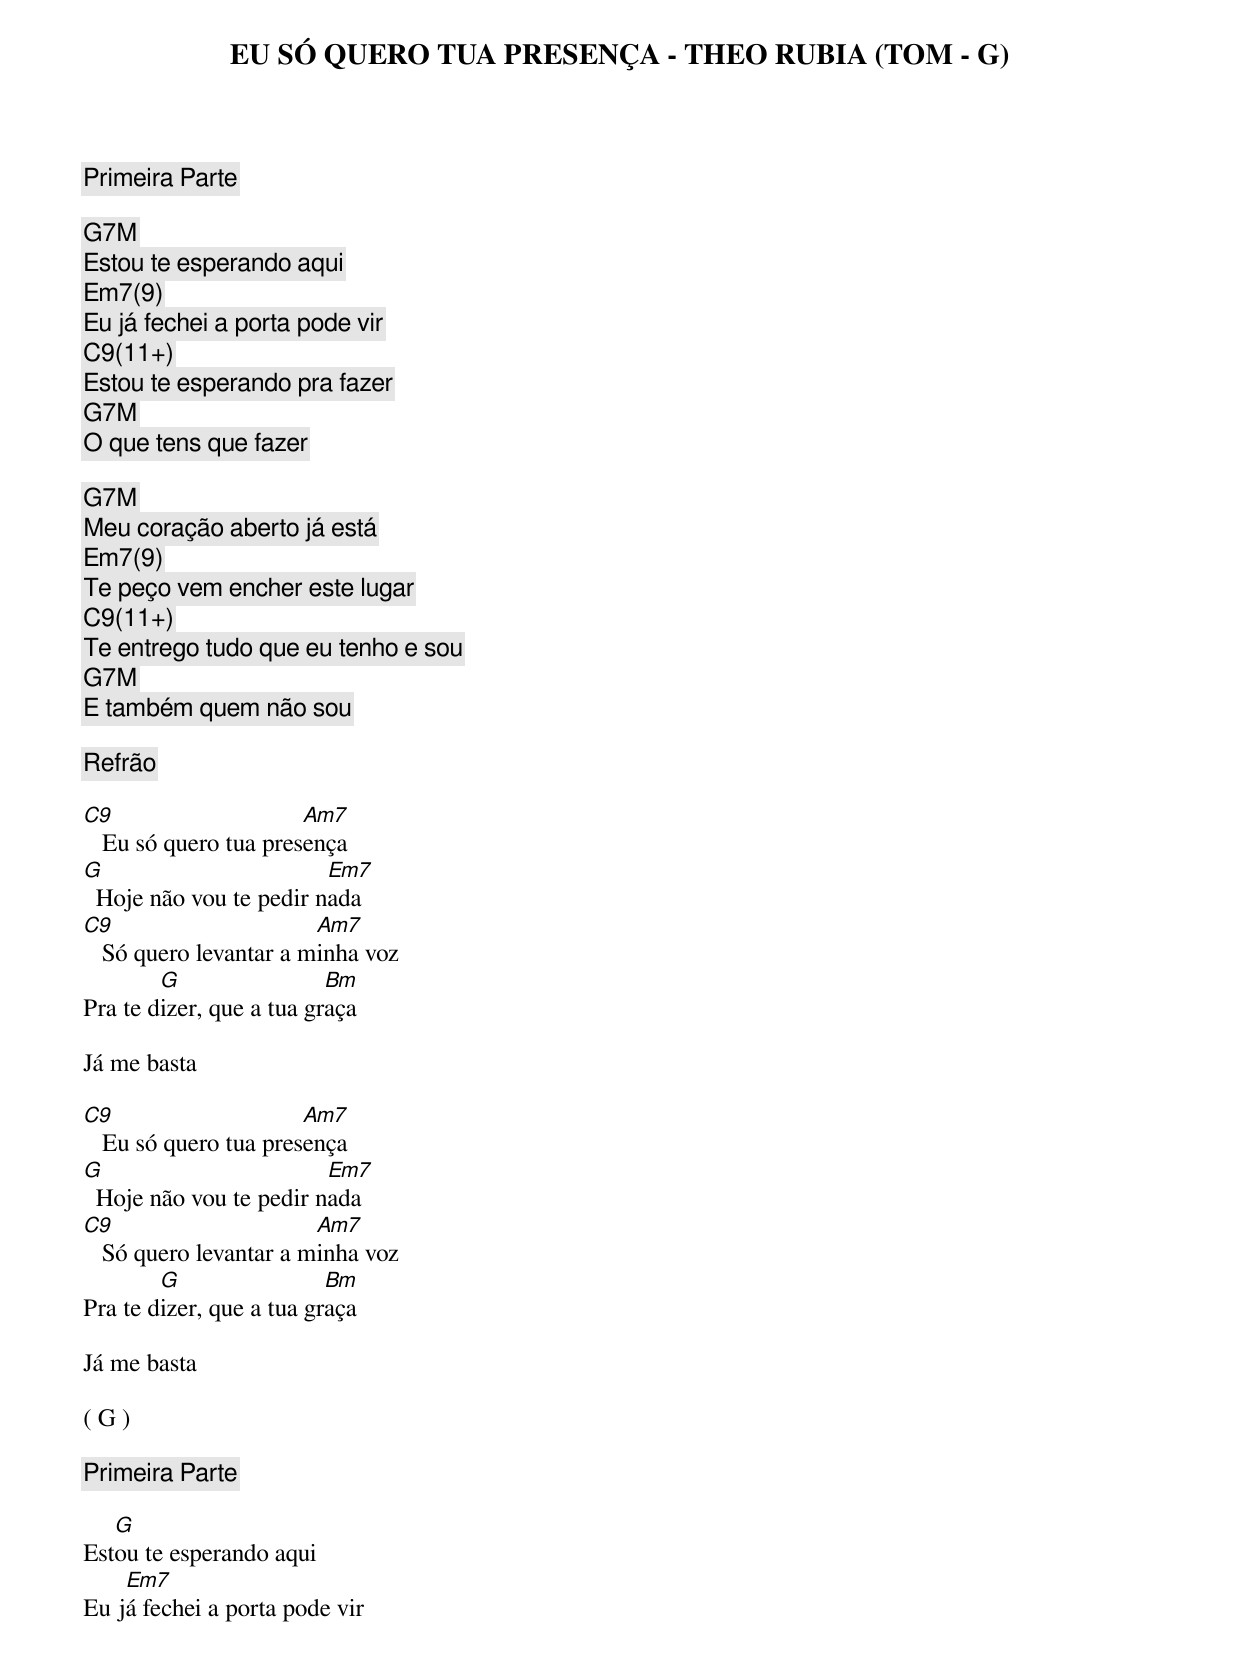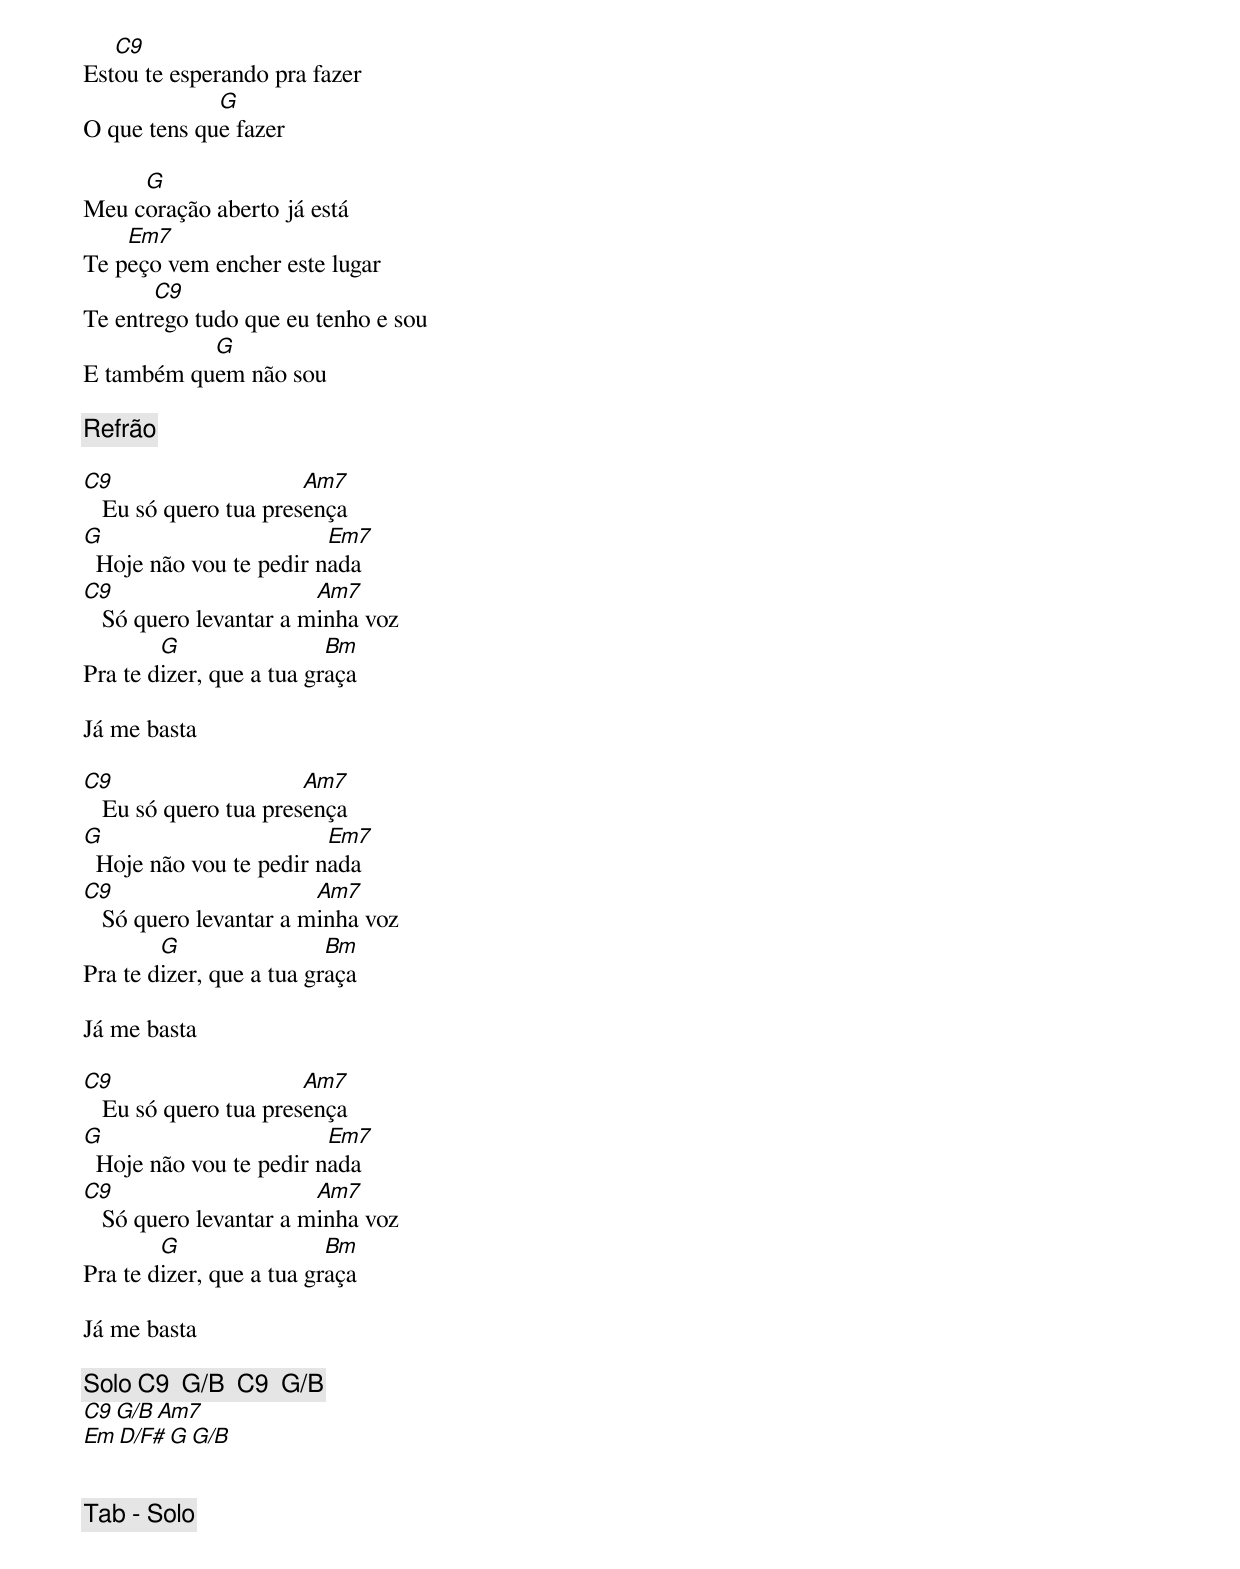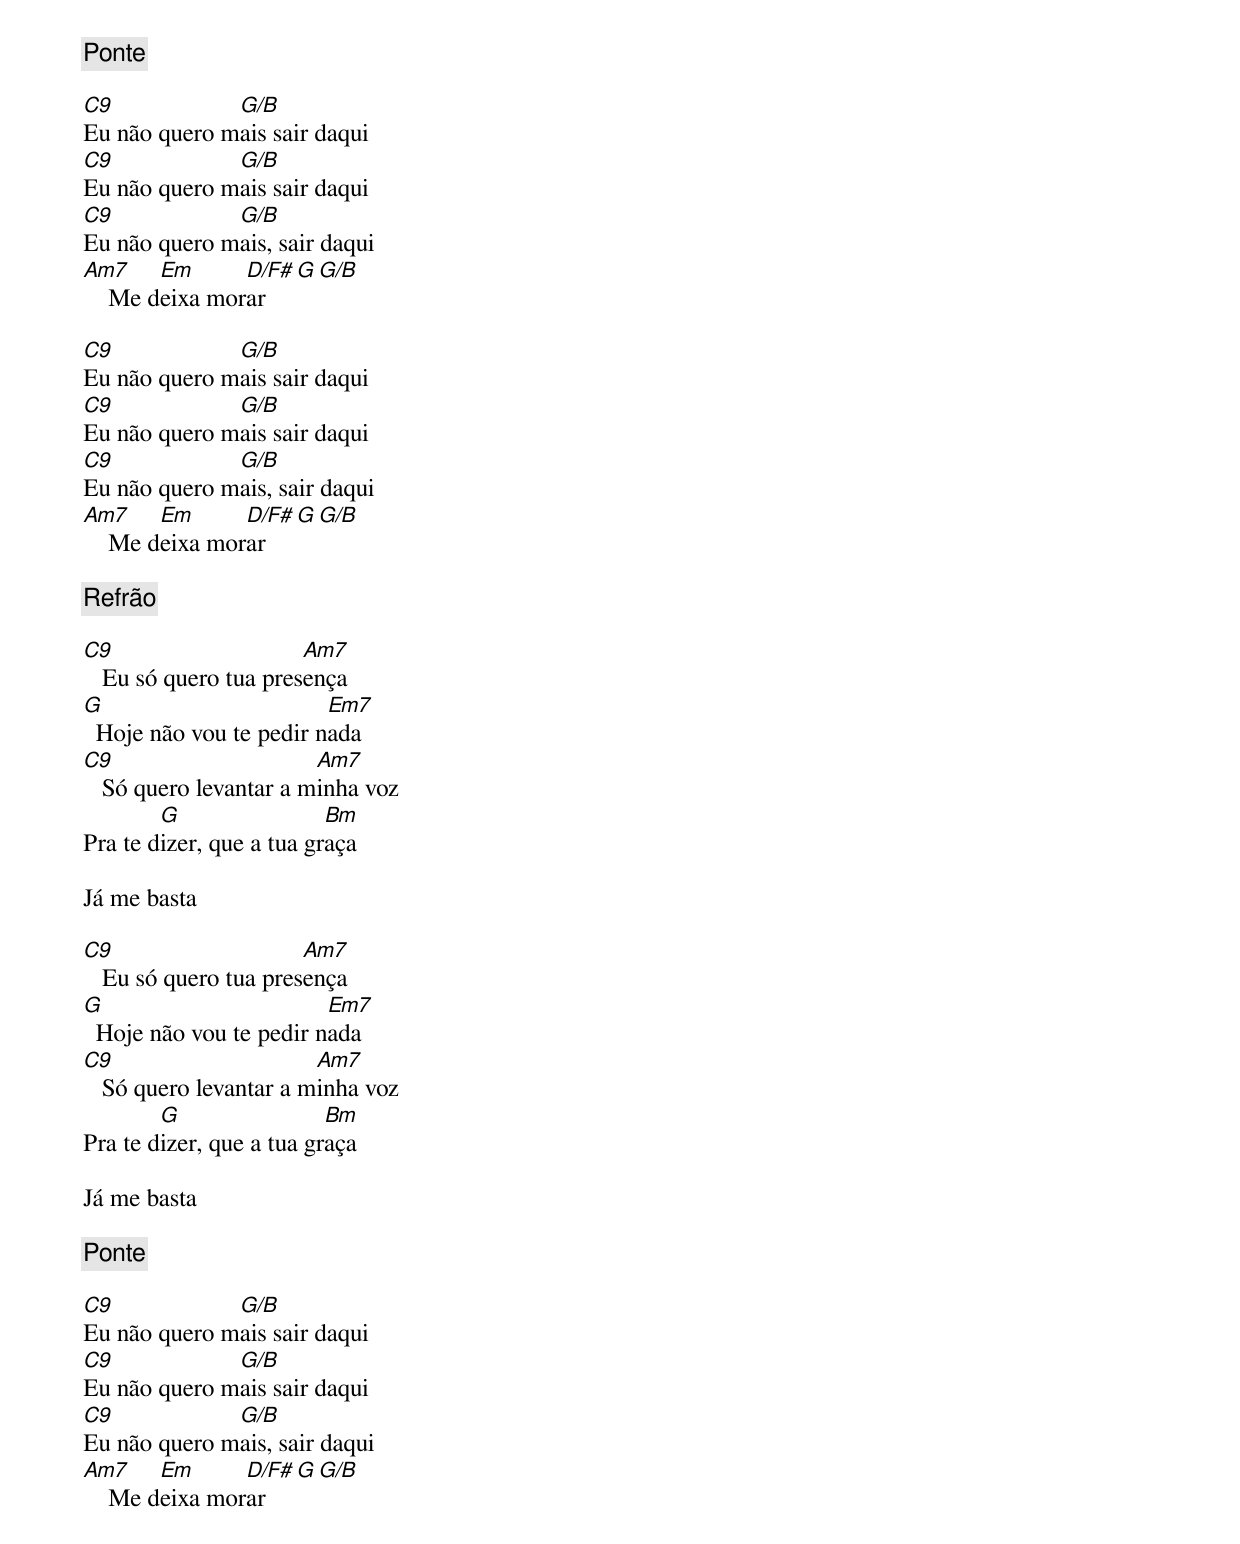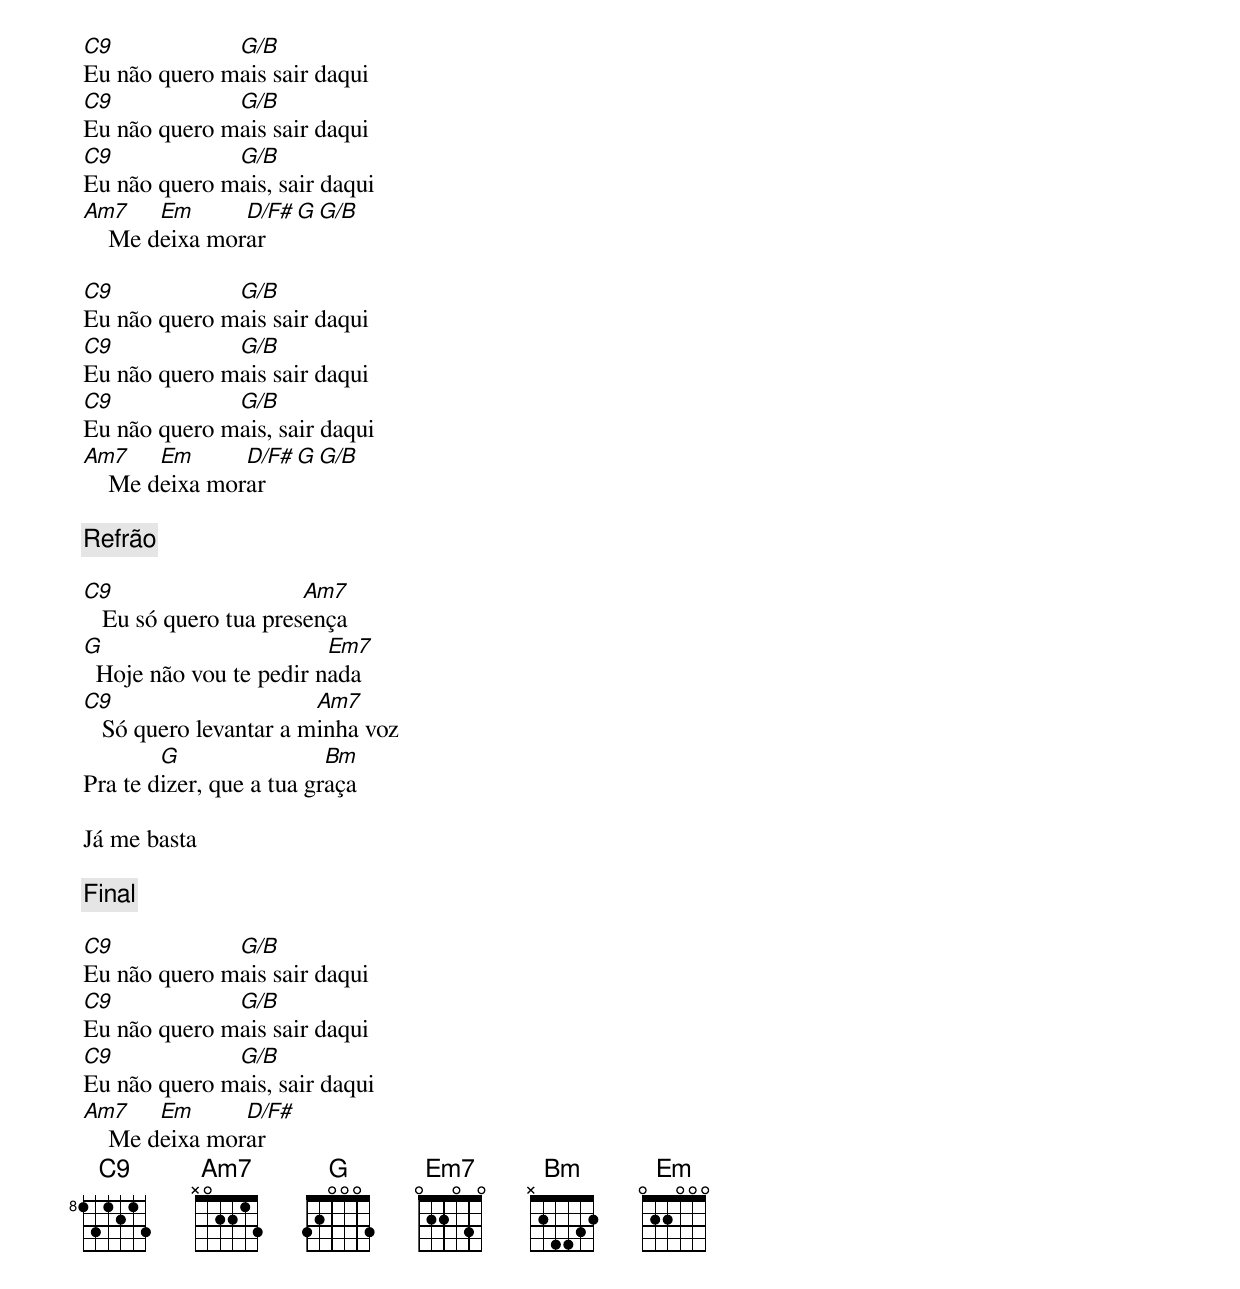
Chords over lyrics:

EU SÓ QUERO TUA PRESENÇA - THEO RUBIA (TOM - G)

[Primeira Parte]

   G7M
Estou te esperando aqui
    Em7(9)
Eu já fechei a porta pode vir
   C9(11+)
Estou te esperando pra fazer
             G7M
O que tens que fazer

     G7M
Meu coração aberto já está
    Em7(9)
Te peço vem encher este lugar
       C9(11+)
Te entrego tudo que eu tenho e sou
           G7M
E também quem não sou

[Refrão]

C9                     Am7
   Eu só quero tua presença
G                        Em7
  Hoje não vou te pedir nada
C9                      Am7
   Só quero levantar a minha voz
        G                 Bm
Pra te dizer, que a tua graça

Já me basta

C9                     Am7
   Eu só quero tua presença
G                        Em7
  Hoje não vou te pedir nada
C9                      Am7
   Só quero levantar a minha voz
        G                 Bm
Pra te dizer, que a tua graça

Já me basta

( G )

[Primeira Parte]

   G
Estou te esperando aqui
    Em7
Eu já fechei a porta pode vir
   C9
Estou te esperando pra fazer
             G
O que tens que fazer

     G
Meu coração aberto já está
    Em7
Te peço vem encher este lugar
       C9
Te entrego tudo que eu tenho e sou
           G
E também quem não sou

[Refrão]

C9                     Am7
   Eu só quero tua presença
G                        Em7
  Hoje não vou te pedir nada
C9                      Am7
   Só quero levantar a minha voz
        G                 Bm
Pra te dizer, que a tua graça

Já me basta

C9                     Am7
   Eu só quero tua presença
G                        Em7
  Hoje não vou te pedir nada
C9                      Am7
   Só quero levantar a minha voz
        G                 Bm
Pra te dizer, que a tua graça

Já me basta

C9                     Am7
   Eu só quero tua presença
G                        Em7
  Hoje não vou te pedir nada
C9                      Am7
   Só quero levantar a minha voz
        G                 Bm
Pra te dizer, que a tua graça

Já me basta

[Solo] C9  G/B  C9  G/B
       C9  G/B  Am7
       Em  D/F#  G  G/B


[Tab - Solo]

[Ponte]

C9            G/B
Eu não quero mais sair daqui
C9            G/B
Eu não quero mais sair daqui
C9            G/B
Eu não quero mais, sair daqui
Am7     Em      D/F#  G  G/B
    Me deixa morar

C9            G/B
Eu não quero mais sair daqui
C9            G/B
Eu não quero mais sair daqui
C9            G/B
Eu não quero mais, sair daqui
Am7     Em      D/F#  G  G/B
    Me deixa morar

[Refrão]

C9                     Am7
   Eu só quero tua presença
G                        Em7
  Hoje não vou te pedir nada
C9                      Am7
   Só quero levantar a minha voz
        G                 Bm
Pra te dizer, que a tua graça

Já me basta

C9                     Am7
   Eu só quero tua presença
G                        Em7
  Hoje não vou te pedir nada
C9                      Am7
   Só quero levantar a minha voz
        G                 Bm
Pra te dizer, que a tua graça

Já me basta

[Ponte]

C9            G/B
Eu não quero mais sair daqui
C9            G/B
Eu não quero mais sair daqui
C9            G/B
Eu não quero mais, sair daqui
Am7     Em      D/F#  G  G/B
    Me deixa morar

C9            G/B
Eu não quero mais sair daqui
C9            G/B
Eu não quero mais sair daqui
C9            G/B
Eu não quero mais, sair daqui
Am7     Em      D/F#  G  G/B
    Me deixa morar

C9            G/B
Eu não quero mais sair daqui
C9            G/B
Eu não quero mais sair daqui
C9            G/B
Eu não quero mais, sair daqui
Am7     Em      D/F#  G  G/B
    Me deixa morar

[Refrão]

C9                     Am7
   Eu só quero tua presença
G                        Em7
  Hoje não vou te pedir nada
C9                      Am7
   Só quero levantar a minha voz
        G                 Bm
Pra te dizer, que a tua graça

Já me basta

[Final]

C9            G/B
Eu não quero mais sair daqui
C9            G/B
Eu não quero mais sair daqui
C9            G/B
Eu não quero mais, sair daqui
Am7     Em      D/F#
    Me deixa morar
